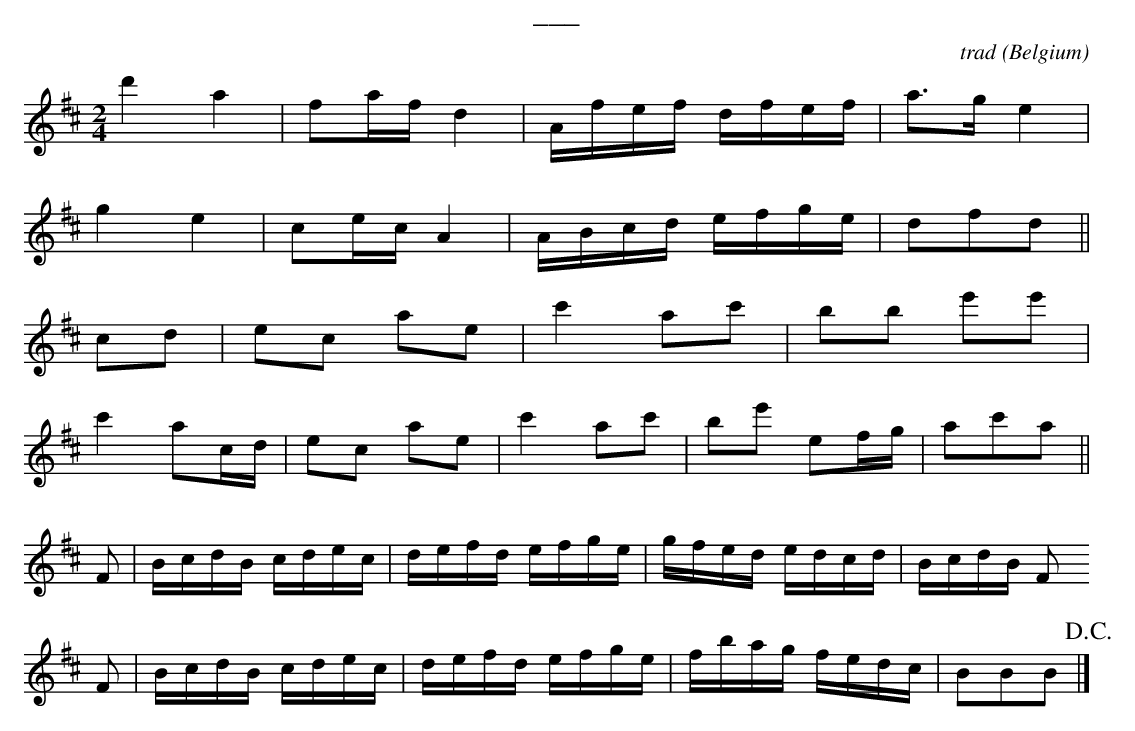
X:1
T:___
C:trad
O:Belgium
M:2/4
L:1/16
K:Dmaj
d'4 a4|f2af d4|Afef dfef|a2>g2 e4|
g4 e4|c2ec A4|ABcd efge|d2f2d2||
c2d2|e2c2 a2e2|c'4 a2c'2|b2b2 e'2e'2|
c'4 a2cd|e2c2 a2e2|c'4 a2c'2|b2e'2 e2fg|a2c'2a2||
F2|BcdB cdec|defd efge|gfed edcd|BcdB F2
F2|BcdB cdec|defd efge|fbag fedc|B2B2B2 !D.C.!|]
